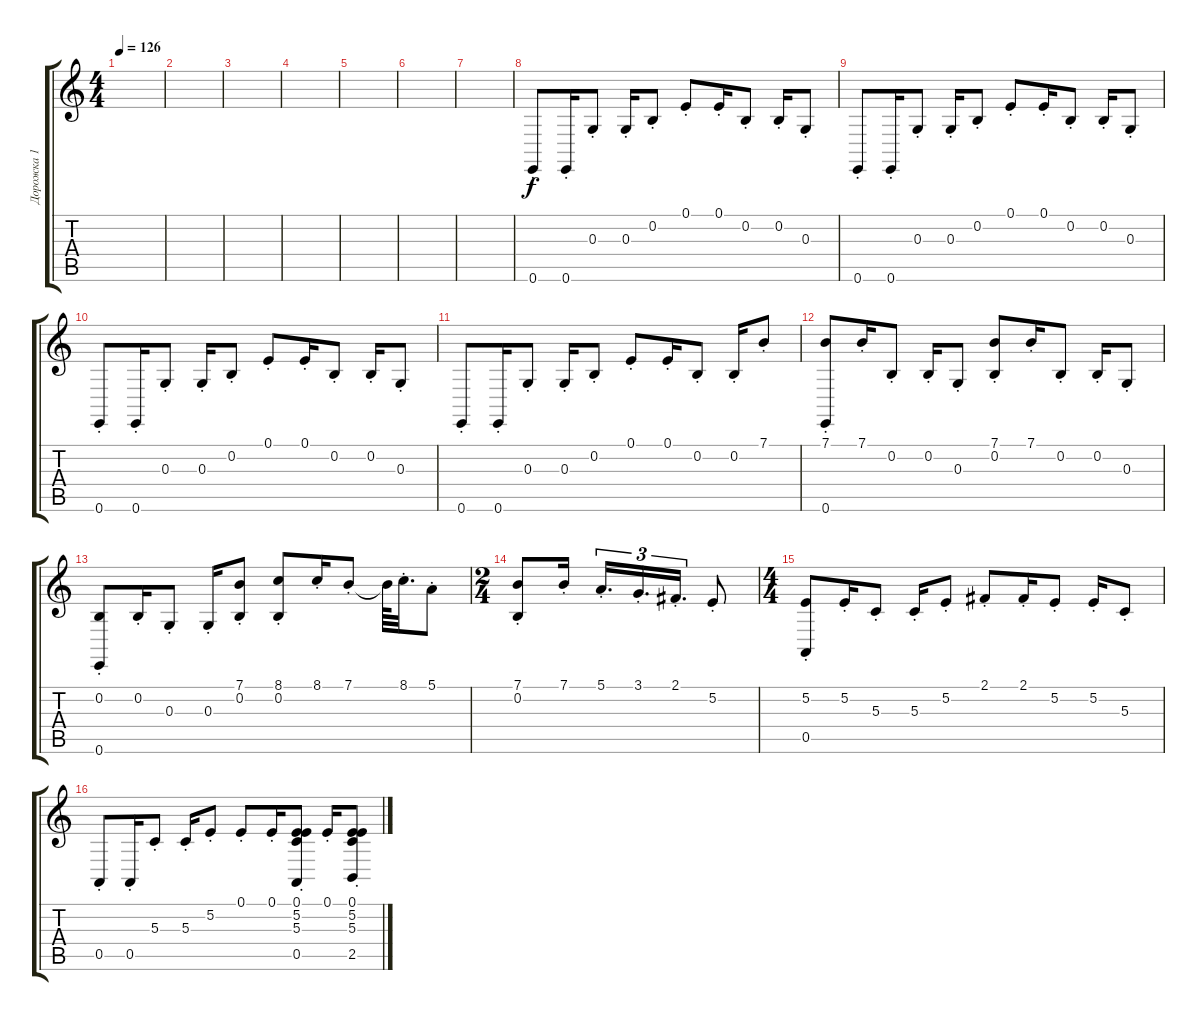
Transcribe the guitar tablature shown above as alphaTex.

\track ("Дорожка 1" "Дорожка 1") {instrument lead2sawtooth}
\staff {score tabs}
\tuning (E4 B3 G3 D3 A2 E2) {hide}
\ts (4 4)
\tempo 126
\clef g2
\ks c
|
|
|
|
|
|
|
0.6{st}.8 0.6{st}.16 0.3{st}.8 0.3{st}.16 0.2{st}.8 0.1{st}.8 0.1{st}.16 0.2{st}.8 0.2{st}.16 0.3{st}.8 |
0.6{st}.8 0.6{st}.16 0.3{st}.8 0.3{st}.16 0.2{st}.8 0.1{st}.8 0.1{st}.16 0.2{st}.8 0.2{st}.16 0.3{st}.8 |
0.6{st}.8 0.6{st}.16 0.3{st}.8 0.3{st}.16 0.2{st}.8 0.1{st}.8 0.1{st}.16 0.2{st}.8 0.2{st}.16 0.3{st}.8 |
0.6{st}.8 0.6{st}.16 0.3{st}.8 0.3{st}.16 0.2{st}.8 0.1{st}.8 0.1{st}.16 0.2{st}.8 0.2{st}.16 7.1{st}.8 |
(7.1{st} 0.6{st}).8 7.1{st}.16 0.2{st}.8 0.2{st}.16 0.3{st}.8 (7.1{st} 0.2{st}).8 7.1{st}.16 0.2{st}.8 0.2{st}.16 0.3{st}.8 |
(0.2{st} 0.6{st}).8 0.2{st}.16 0.3{st}.8 0.3{st}.16 (7.1{st} 0.2{st}).8 (8.1{st} 0.2{st}).8 8.1{st}.16 7.1{st}.8 7.1{t}.64 8.1{st}.32{d} 5.1{st}.8 |
\ts (2 4)
(7.1{st} 0.2{st}).8 7.1{st}.16 5.1{st}.16{d tu (3 2)} 3.1{st}.16{d tu (3 2)} 2.1{st}.16{d tu (3 2)} 5.2{st}.8 |
\ts (4 4)
(5.2{st} 0.5{st}).8 5.2{st}.16 5.3{st}.8 5.3{st}.16 5.2{st}.8 2.1{st}.8 2.1{st}.16 5.2{st}.8 5.2{st}.16 5.3{st}.8 |
0.5{st}.8 0.5{st}.16 5.3{st}.8 5.3{st}.16 5.2{st}.8 0.1{st}.8 0.1{st}.16 (0.1{st} 5.2{st} 5.3{st} 0.5{st}).8 0.1{st}.16 (0.1{st} 5.2{st} 5.3{st} 2.5{st}).8
